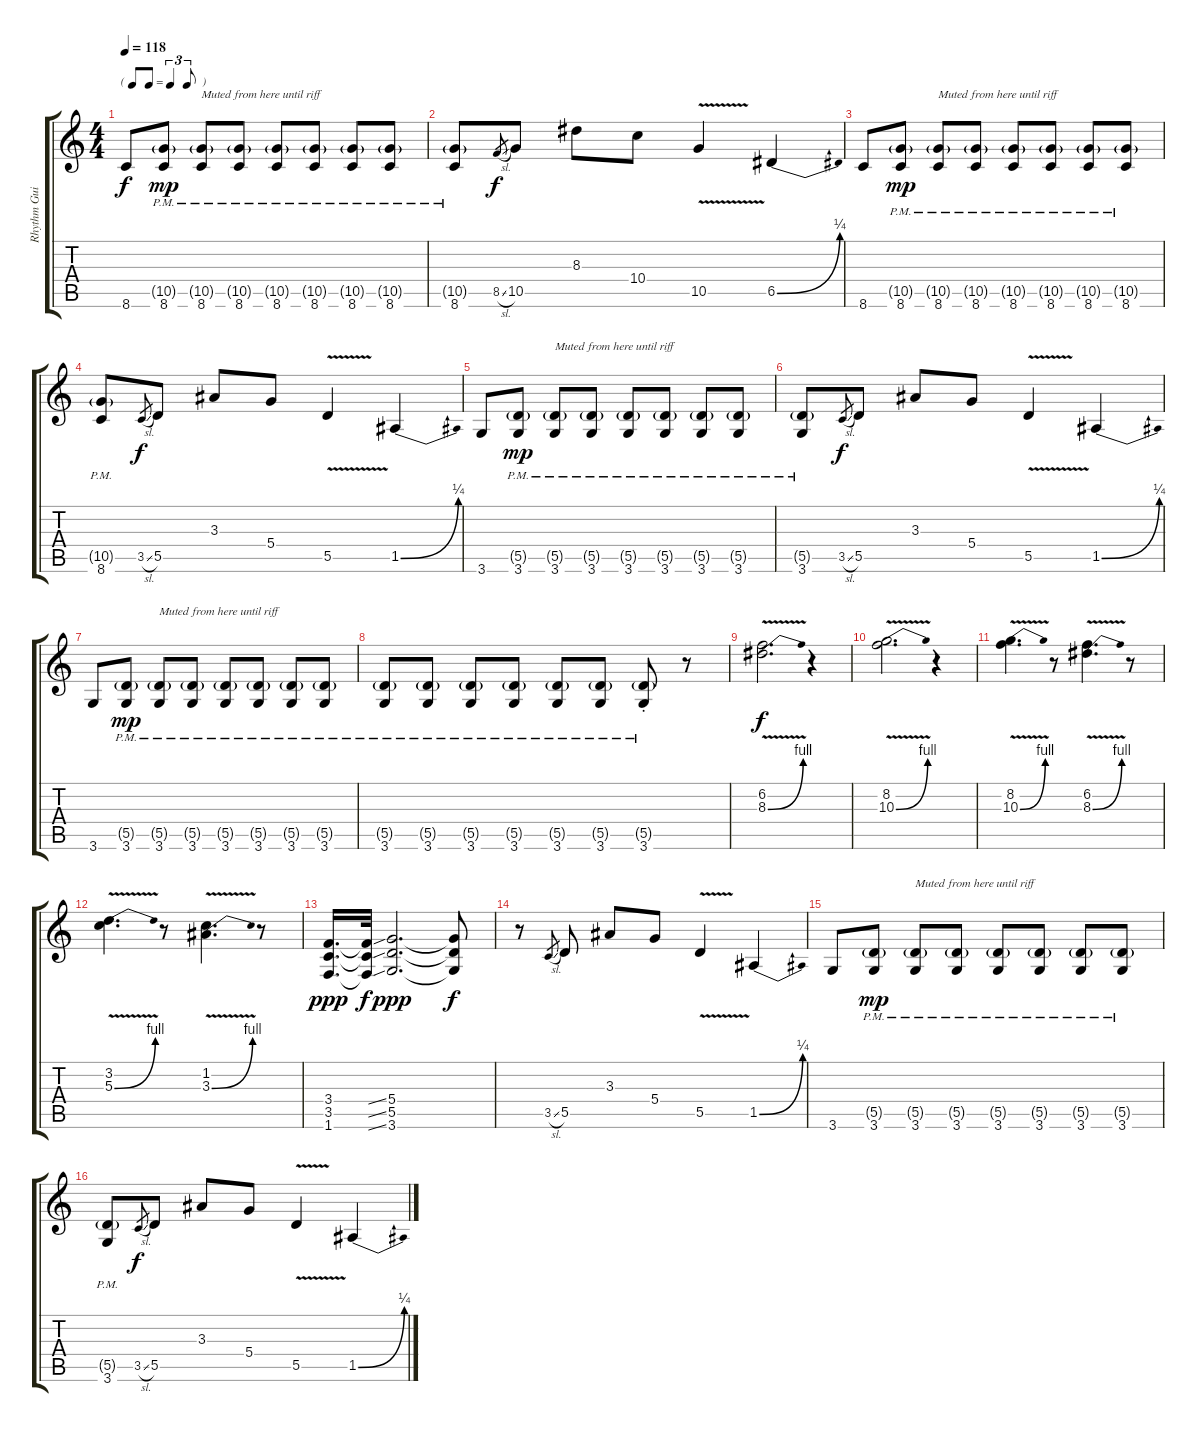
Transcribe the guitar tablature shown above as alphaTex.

\track ("Rhythm Guitar" "Rhythm Gui") {instrument overdrivenguitar}
\staff {score tabs}
\tuning (E4 B3 G3 D3 A2 E2) {hide}
\ts (4 4)
\tf triplet8th
\tempo 118
\clef g2
\ks c
8.6.8{dy f} (10.5{g pm} 8.6{pm}).8{dy mp} (10.5{g pm} 8.6{pm}).8{txt "Muted from here until riff"} (10.5{g pm} 8.6{pm}).8 (10.5{g pm} 8.6{pm}).8 (10.5{g pm} 8.6{pm}).8 (10.5{g pm} 8.6{pm}).8 (10.5{g pm} 8.6{pm}).8 |
(10.5{g pm} 8.6{pm}).8 8.5{sl}.8{gr dy f} 10.5.8 8.3.8 10.4.8 10.5{v}.4 6.5{be (bend 0 0 60 1)}.4 |
8.6.8 (10.5{g pm} 8.6{pm}).8{dy mp} (10.5{g pm} 8.6{pm}).8{txt "Muted from here until riff"} (10.5{g pm} 8.6{pm}).8 (10.5{g pm} 8.6{pm}).8 (10.5{g pm} 8.6{pm}).8 (10.5{g pm} 8.6{pm}).8 (10.5{g pm} 8.6{pm}).8 |
(10.5{g pm} 8.6{pm}).8 3.5{sl}.8{gr dy f} 5.5.8 3.3.8 5.4.8 5.5{v}.4 1.5{be (bend 0 0 60 1)}.4 |
3.6.8 (5.5{g pm} 3.6{pm}).8{dy mp} (5.5{g pm} 3.6{pm}).8{txt "Muted from here until riff"} (5.5{g pm} 3.6{pm}).8 (5.5{g pm} 3.6{pm}).8 (5.5{g pm} 3.6{pm}).8 (5.5{g pm} 3.6{pm}).8 (5.5{g pm} 3.6{pm}).8 |
(5.5{g pm} 3.6{pm}).8 3.5{sl}.8{gr dy f} 5.5.8 3.3.8 5.4.8 5.5{v}.4 1.5{be (bend 0 0 60 1)}.4 |
3.6.8 (5.5{g pm} 3.6{pm}).8{dy mp} (5.5{g pm} 3.6{pm}).8{txt "Muted from here until riff"} (5.5{g pm} 3.6{pm}).8 (5.5{g pm} 3.6{pm}).8 (5.5{g pm} 3.6{pm}).8 (5.5{g pm} 3.6{pm}).8 (5.5{g pm} 3.6{pm}).8 |
(5.5{g pm} 3.6{pm}).8 (5.5{g pm} 3.6{pm}).8 (5.5{g pm} 3.6{pm}).8 (5.5{g pm} 3.6{pm}).8 (5.5{g pm} 3.6{pm}).8 (5.5{g pm} 3.6{pm}).8 (5.5{g pm st} 3.6{pm st}).8 r.8 |
(6.2{v} 8.3{be (bend 0 0 60 4) v}).2{d dy f} r.4 |
(8.2{v} 10.3{be (bend 0 0 60 4) v}).2{d} r.4 |
(8.2{v} 10.3{be (bend 0 0 60 4) v}).4{d} r.8 (6.2{v} 8.3{be (bend 0 0 60 4) v}).4{d} r.8 |
(3.2{v} 5.3{be (bend 0 0 60 4) v}).4{d} r.8 (1.2{v} 3.3{be (bend 0 0 60 4) v}).4{d} r.8 |
(3.4 3.5 1.6).16{d dy ppp} (3.4{ss t} 3.5{ss t} 1.6{ss t}).32{dy f} (5.4 5.5 3.6).2{d dy ppp} (5.4{t} 5.5{t} 3.6{t}).8{dy f} |
r.8 3.5{sl}.8{gr} 5.5.8 3.3.8 5.4.8 5.5{v}.4 1.5{be (bend 0 0 60 1)}.4 |
3.6.8 (5.5{g pm} 3.6{pm}).8{dy mp} (5.5{g pm} 3.6{pm}).8{txt "Muted from here until riff"} (5.5{g pm} 3.6{pm}).8 (5.5{g pm} 3.6{pm}).8 (5.5{g pm} 3.6{pm}).8 (5.5{g pm} 3.6{pm}).8 (5.5{g pm} 3.6{pm}).8 |
(5.5{g pm} 3.6{pm}).8 3.5{sl}.8{gr dy f} 5.5.8 3.3.8 5.4.8 5.5{v}.4 1.5{be (bend 0 0 60 1)}.4
